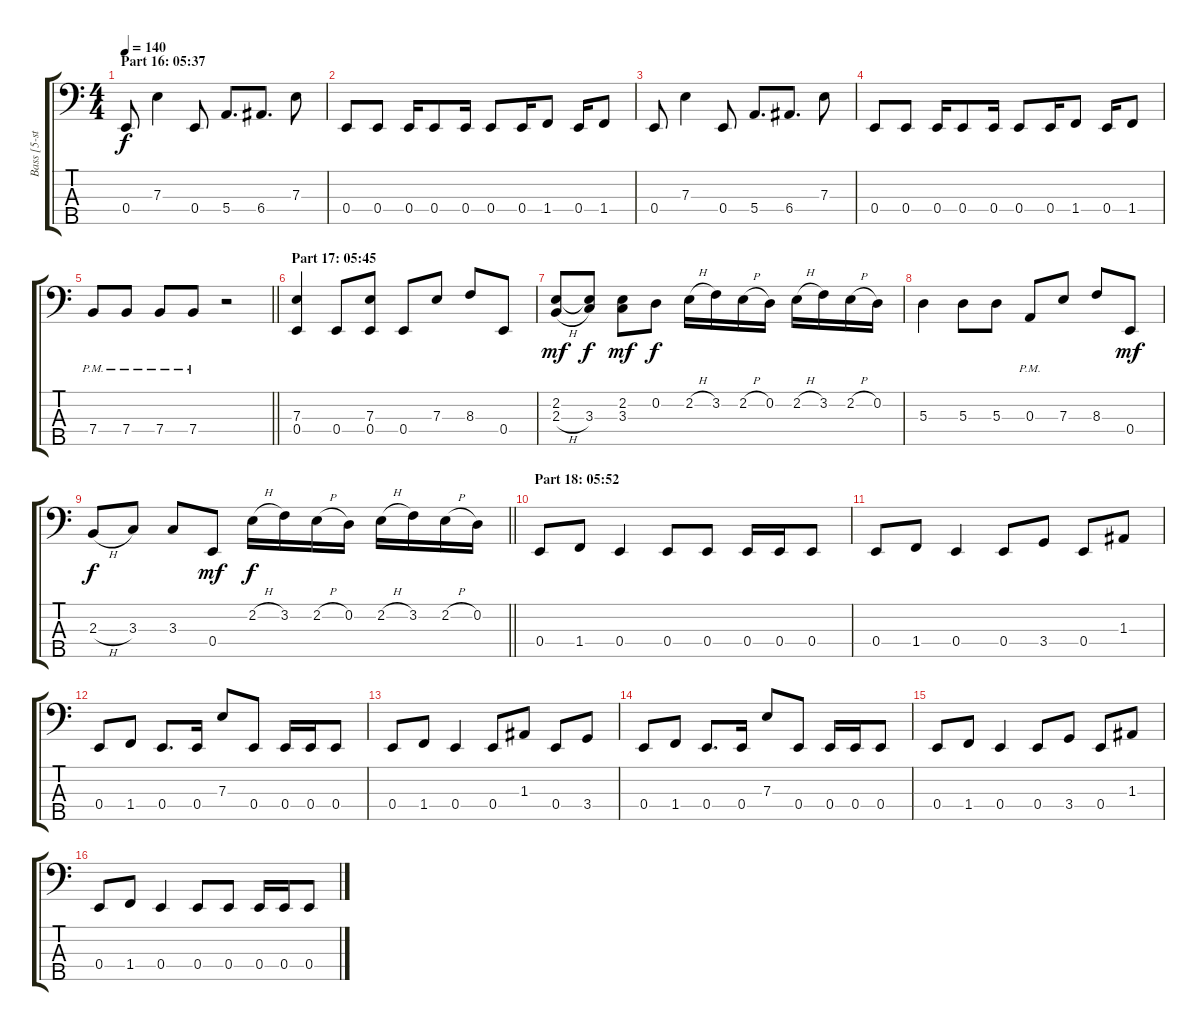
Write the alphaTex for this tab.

\track ("Bass [5-string]" "Bass [5-st") {instrument electricbasspick}
\staff {score tabs}
\tuning (G2 D2 A1 E1 B0) {hide}
\ts (4 4)
\section ("" "Part 16: 05:37")
\tempo 140
\clef f4
\ks c
0.4.8{dy f} 7.3.4 0.4.8 5.4.8{d} 6.4.8{d} 7.3.8 |
0.4.8 0.4.8 0.4.16 0.4.8 0.4.16 0.4.8 0.4.16 1.4.8 0.4.16 1.4.8 |
0.4.8 7.3.4 0.4.8 5.4.8{d} 6.4.8{d} 7.3.8 |
0.4.8 0.4.8 0.4.16 0.4.8 0.4.16 0.4.8 0.4.16 1.4.8 0.4.16 1.4.8 |
\barLineRight lightlight
7.4{pm}.8 7.4{pm}.8 7.4{pm}.8 7.4{pm}.8 r.2 |
\section ("" "Part 17: 05:45")
(7.3 0.4).4 0.4.8 (7.3 0.4).8 0.4.8 7.3.8 8.3.8 0.4.8 |
(2.2 2.3{h}).8{dy mf} (2.2{t} 3.3).8{dy f} (2.2 3.3).8{dy mf} 0.2.8{dy f} 2.2{h}.16 3.2.16 2.2{h}.16 0.2.16 2.2{h}.16 3.2.16 2.2{h}.16 0.2.16 |
5.3.4 5.3.8 5.3.8 0.3{pm}.8 7.3.8 8.3.8 0.4.8{dy mf} |
\barLineRight lightlight
2.3{h}.8{dy f} 3.3.8 3.3.8 0.4.8{dy mf} 2.2{h}.16{dy f} 3.2.16 2.2{h}.16 0.2.16 2.2{h}.16 3.2.16 2.2{h}.16 0.2.16 |
\section ("" "Part 18: 05:52")
0.4.8 1.4.8 0.4.4 0.4.8 0.4.8 0.4.16 0.4.16 0.4.8 |
0.4.8 1.4.8 0.4.4 0.4.8 3.4.8 0.4.8 1.3.8 |
0.4.8 1.4.8 0.4.8{d} 0.4.16 7.3.8 0.4.8 0.4.16 0.4.16 0.4.8 |
0.4.8 1.4.8 0.4.4 0.4.8 1.3.8 0.4.8 3.4.8 |
0.4.8 1.4.8 0.4.8{d} 0.4.16 7.3.8 0.4.8 0.4.16 0.4.16 0.4.8 |
0.4.8 1.4.8 0.4.4 0.4.8 3.4.8 0.4.8 1.3.8 |
0.4.8 1.4.8 0.4.4 0.4.8 0.4.8 0.4.16 0.4.16 0.4.8
